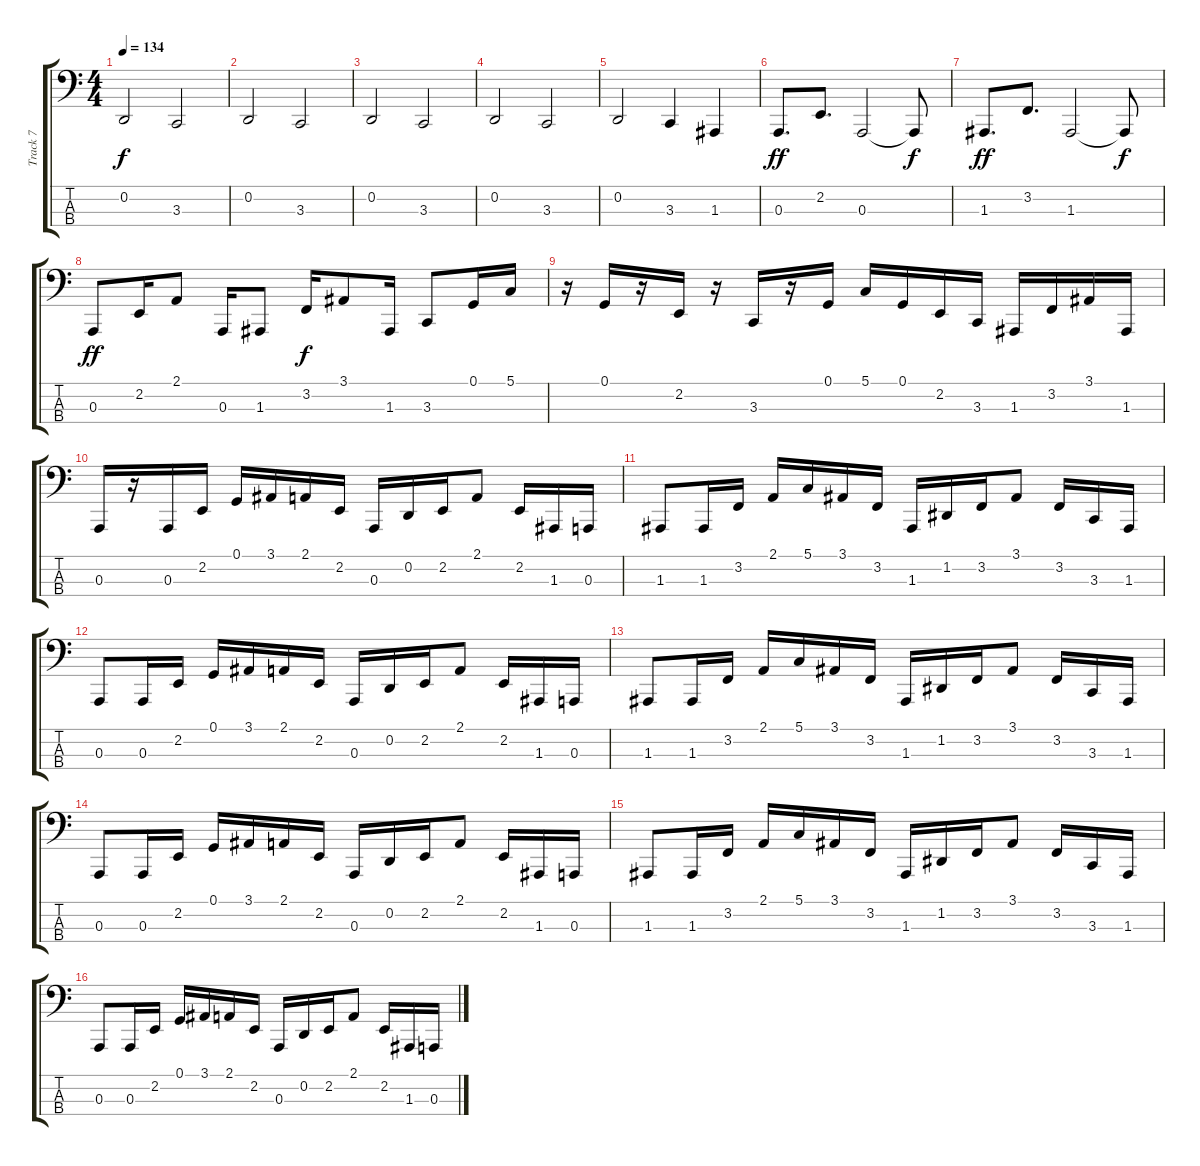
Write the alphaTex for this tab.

\track ("Track 7" "Track 7") {instrument lead2sawtooth}
\staff {score tabs}
\tuning (G2 D2 A1 E1) {hide}
\ts (4 4)
\tempo 134
\clef f4
\ks c
0.2.2{dy f} 3.3.2 |
0.2.2 3.3.2 |
0.2.2 3.3.2 |
0.2.2 3.3.2 |
0.2.2 3.3.4 1.3.4 |
0.3.8{d dy ff} 2.2.8{d} 0.3.2 0.3{t}.8{dy f} |
1.3.8{d dy ff} 3.2.8{d} 1.3.2 1.3{t}.8{dy f} |
0.3.8{dy ff} 2.2.16 2.1.8 0.3.16 1.3.8 3.2.16{dy f} 3.1.8 1.3.16 3.3.8 0.1.16 5.1.16 |
r.16 0.1.16 r.16 2.2.16 r.16 3.3.16 r.16 0.1.16 5.1.16 0.1.16 2.2.16 3.3.16 1.3.16 3.2.16 3.1.16 1.3.16 |
0.3.16 r.16 0.3.16 2.2.16 0.1.16 3.1.16 2.1.16 2.2.16 0.3.16 0.2.16 2.2.16 2.1.8 2.2.16 1.3.16 0.3.16 |
1.3.8 1.3.16 3.2.16 2.1.16 5.1.16 3.1.16 3.2.16 1.3.16 1.2.16 3.2.16 3.1.8 3.2.16 3.3.16 1.3.16 |
0.3.8 0.3.16 2.2.16 0.1.16 3.1.16 2.1.16 2.2.16 0.3.16 0.2.16 2.2.16 2.1.8 2.2.16 1.3.16 0.3.16 |
1.3.8 1.3.16 3.2.16 2.1.16 5.1.16 3.1.16 3.2.16 1.3.16 1.2.16 3.2.16 3.1.8 3.2.16 3.3.16 1.3.16 |
0.3.8 0.3.16 2.2.16 0.1.16 3.1.16 2.1.16 2.2.16 0.3.16 0.2.16 2.2.16 2.1.8 2.2.16 1.3.16 0.3.16 |
1.3.8 1.3.16 3.2.16 2.1.16 5.1.16 3.1.16 3.2.16 1.3.16 1.2.16 3.2.16 3.1.8 3.2.16 3.3.16 1.3.16 |
0.3.8 0.3.16 2.2.16 0.1.16 3.1.16 2.1.16 2.2.16 0.3.16 0.2.16 2.2.16 2.1.8 2.2.16 1.3.16 0.3.16
